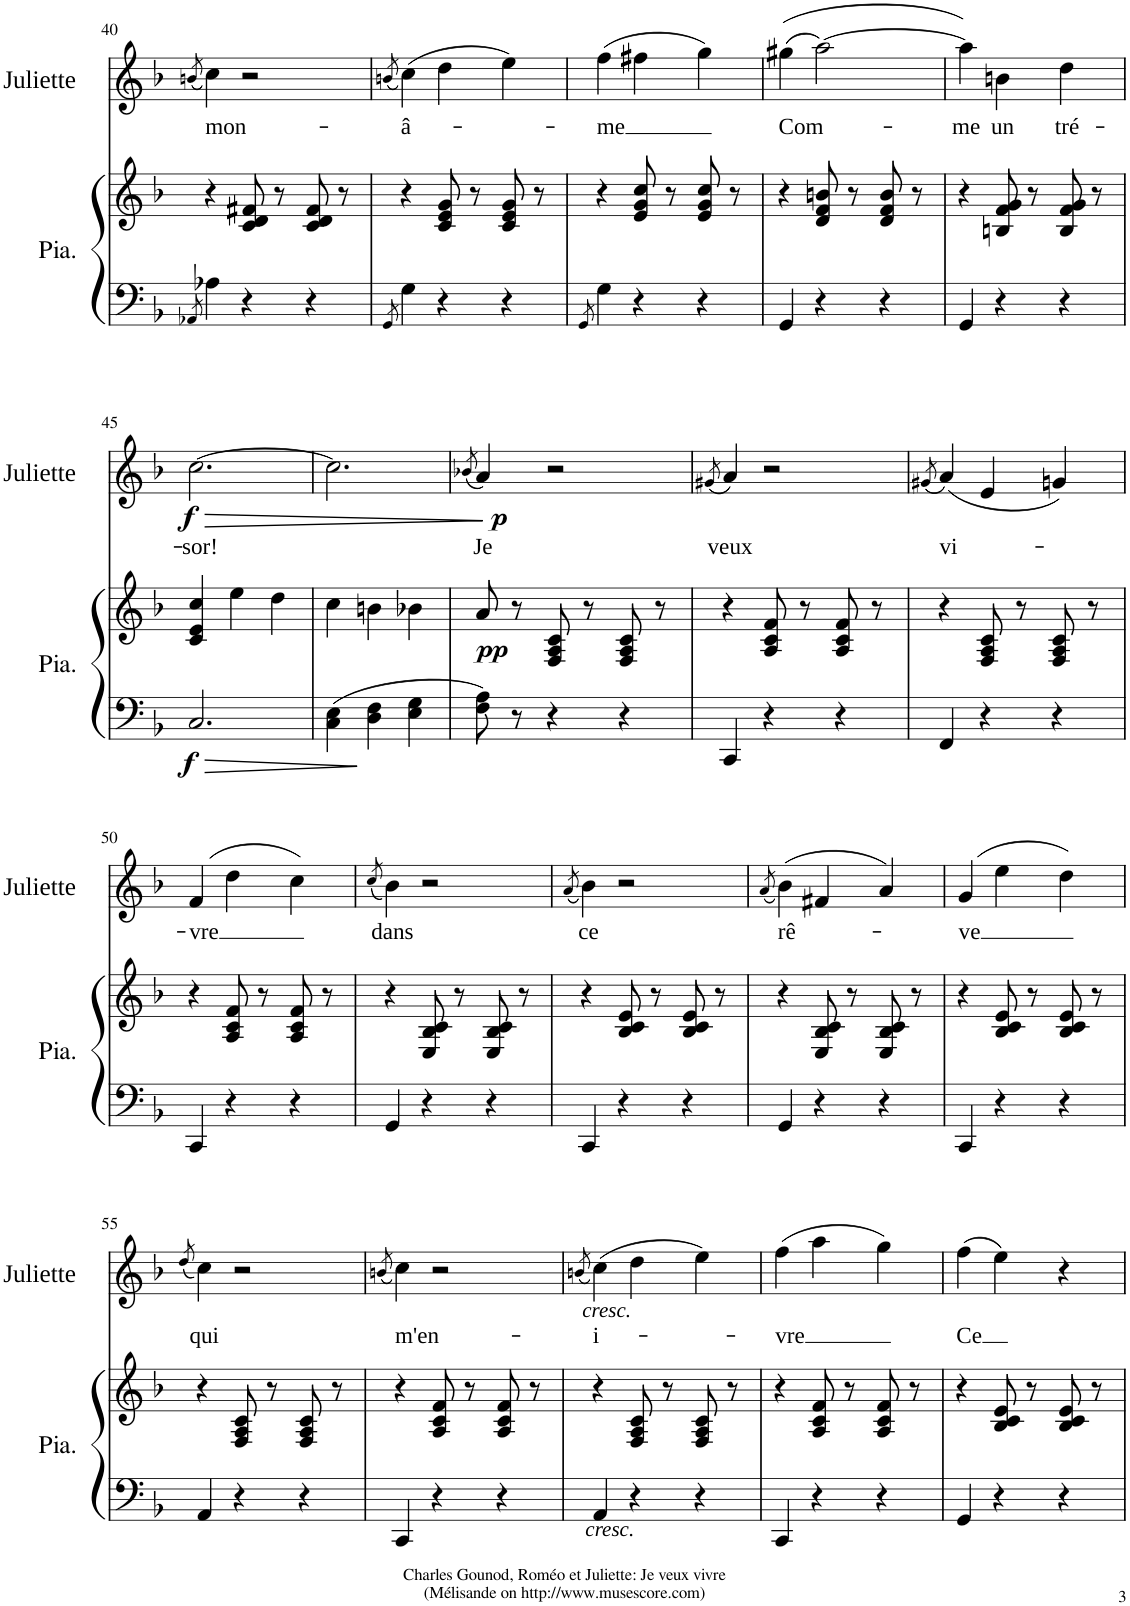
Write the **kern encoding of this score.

**kern	**kern	**dynam	**kern	**text	**dynam
*part2	*part2	*part2	*part1	*part1	*part1
*staff3	*staff2	*staff2/3	*staff1	*staff1	*staff1
*I"Piano	*	*	*I"Juliette	*	*
*I'Pia.	*	*	*I'Juliette	*	*
!!LO:PB:g=z
*clefF4	*clefG2	*	*clefG2	*	*
*k[b-]	*k[b-]	*	*k[b-]	*	*
*M3/4	*M3/4	*	*M3/4	*	*
=40	=40	=40	=40	=40	=40
8qAA-X/	.	.	(8qbn/	.	.
!	!	!	!	!LO:LY:b	!
4A-X\	4r	.	4cc\)	mon-	.
4r	8c/ 8d/ 8f#X/	.	2r	.	.
.	8r	.	.	.	.
4r	8c/ 8d/ 8f#/	.	.	.	.
.	8r	.	.	.	.
=41	=41	=41	=41	=41	=41
8qGG/	.	.	(8qbn/	.	.
!	!	!	!	!LO:LY:b	!
4G\	4r	.	(4cc\)	â-	.
4r	8c/ 8e/ 8g/	.	4dd\	.	.
.	8r	.	.	.	.
4r	8c/ 8e/ 8g/	.	4ee\)	.	.
.	8r	.	.	.	.
=42	=42	=42	=42	=42	=42
8qGG/	.	.	.	.	.
!	!	!	!	!LO:LY:b	!
4G\	4r	.	(4ff\	-me	.
4r	8e/ 8g/ 8cc/	.	4ff#X\	.	.
.	8r	.	.	.	.
4r	8e/ 8g/ 8cc/	.	4gg\)	.	.
.	8r	.	.	.	.
=43	=43	=43	=43	=43	=43
!	!	!	!	!LO:LY:b	!
4GG/	4r	.	((4gg#X\	Com-	.
4r	8d/ 8f/ 8bn/	.	[2aa\)	.	.
.	8r	.	.	.	.
4r	8d/ 8f/ 8b/	.	.	.	.
.	8r	.	.	.	.
=44	=44	=44	=44	=44	=44
!	!	!	!	!LO:LY:b	!
4GG/	4r	.	4aa\])	-me	.
!	!	!	!	!LO:LY:b	!
4r	8Bn/ 8f/ 8g/	.	4bn\	un	.
.	8r	.	.	.	.
!	!	!	!	!LO:LY:b	!
4r	8B/ 8f/ 8g/	.	4dd\	tré-	.
.	8r	.	.	.	.
!!LO:LB:g=z
=45	=45	=45	=45	=45	=45
!	!	!LO:DY:b=2	!	!LO:LY:b	!LO:HP:b
!	!	!	!	!	!LO:DY:n=1:b
2.C/	4c/ 4e/ 4cc/	f	[2.cc\	-sor!	> f
.	4ee\	.	.	.	.
.	4dd\	.	.	.	.
=46	=46	=46	=46	=46	=46
4C\ 4E\	4cc\	.	2.cc\]	.	.
4D\ 4F\	4bn\	.	.	.	.
4E\ 4G\	4b-X\	.	.	.	.
.	.	.	.	.	]
=47	=47	=47	=47	=47	=47
.	.	.	(8qb-X/	.	.
!	!	!LO:DY:b	!	!LO:LY:b	!LO:DY:b
8F\ 8A\	8a/	pp	4a/)	Je	p
8r	8r	.	.	.	.
4r	8F/ 8A/ 8c/	.	2r	.	.
.	8r	.	.	.	.
4r	8F/ 8A/ 8c/	.	.	.	.
.	8r	.	.	.	.
=48	=48	=48	=48	=48	=48
.	.	.	(8qg#X/	.	.
!	!	!	!	!LO:LY:b	!
4CC/	4r	.	4a/)	veux	.
4r	8A/ 8c/ 8f/	.	2r	.	.
.	8r	.	.	.	.
4r	8A/ 8c/ 8f/	.	.	.	.
.	8r	.	.	.	.
=49	=49	=49	=49	=49	=49
.	.	.	(8qg#X/	.	.
!	!	!	!	!LO:LY:b	!
4FF/	4r	.	(4a/)	vi-	.
4r	8F/ 8A/ 8c/	.	4e/	.	.
.	8r	.	.	.	.
4r	8F/ 8A/ 8c/	.	4gn/)	.	.
.	8r	.	.	.	.
!!LO:LB:g=z
=50	=50	=50	=50	=50	=50
!	!	!	!	!LO:LY:b	!
4CC/	4r	.	(4f/	-vre	.
4r	8A/ 8c/ 8f/	.	4dd\	.	.
.	8r	.	.	.	.
4r	8A/ 8c/ 8f/	.	4cc\)	.	.
.	8r	.	.	.	.
=51	=51	=51	=51	=51	=51
.	.	.	(8qcc/	.	.
!	!	!	!	!LO:LY:b	!
4GG/	4r	.	4b-\)	dans	.
4r	8E/ 8B-/ 8c/	.	2r	.	.
.	8r	.	.	.	.
4r	8E/ 8B-/ 8c/	.	.	.	.
.	8r	.	.	.	.
=52	=52	=52	=52	=52	=52
.	.	.	(8qa/	.	.
!	!	!	!	!LO:LY:b	!
4CC/	4r	.	4b-\)	ce	.
4r	8B-/ 8c/ 8e/	.	2r	.	.
.	8r	.	.	.	.
4r	8B-/ 8c/ 8e/	.	.	.	.
.	8r	.	.	.	.
=53	=53	=53	=53	=53	=53
.	.	.	(8qa/	.	.
!	!	!	!	!LO:LY:b	!
4GG/	4r	.	(4b-\)	rê-	.
4r	8E/ 8B-/ 8c/	.	4f#X/	.	.
.	8r	.	.	.	.
4r	8E/ 8B-/ 8c/	.	4a/)	.	.
.	8r	.	.	.	.
=54	=54	=54	=54	=54	=54
!	!	!	!	!LO:LY:b	!
4CC/	4r	.	(4g/	-ve	.
4r	8B-/ 8c/ 8e/	.	4ee\	.	.
.	8r	.	.	.	.
4r	8B-/ 8c/ 8e/	.	4dd\)	.	.
.	8r	.	.	.	.
!!LO:LB:g=z
=55	=55	=55	=55	=55	=55
.	.	.	(8qdd/	.	.
!	!	!	!	!LO:LY:b	!
4AA/	4r	.	4cc\)	qui	.
4r	8F/ 8A/ 8c/	.	2r	.	.
.	8r	.	.	.	.
4r	8F/ 8A/ 8c/	.	.	.	.
.	8r	.	.	.	.
=56	=56	=56	=56	=56	=56
.	.	.	(8qbn/	.	.
!	!	!	!	!LO:LY:b	!
4CC/	4r	.	4cc\)	m'en-	.
4r	8A/ 8c/ 8f/	.	2r	.	.
.	8r	.	.	.	.
4r	8A/ 8c/ 8f/	.	.	.	.
.	8r	.	.	.	.
=57	=57	=57	=57	=57	=57
.	.	.	(8qbn/	.	.
!	!	!LO:DY:b=2	!	!LO:LY:b	!LO:DY:b
4AA/	4r	other-dynamics	(4cc\)	-i-	other-dynamics
4r	8F/ 8A/ 8c/	.	4dd\	.	.
.	8r	.	.	.	.
4r	8F/ 8A/ 8c/	.	4ee\)	.	.
.	8r	.	.	.	.
=58	=58	=58	=58	=58	=58
!	!	!	!	!LO:LY:b	!
4CC/	4r	.	(4ff\	-vre	.
4r	8A/ 8c/ 8f/	.	4aa\	.	.
.	8r	.	.	.	.
4r	8A/ 8c/ 8f/	.	4gg\)	.	.
.	8r	.	.	.	.
=59	=59	=59	=59	=59	=59
!	!	!	!	!LO:LY:b	!
4GG/	4r	.	(4ff\	Ce	.
4r	8B-/ 8c/ 8e/	.	4ee\)	.	.
.	8r	.	.	.	.
4r	8B-/ 8c/ 8e/	.	4r	.	.
.	8r	.	.	.	.
=	=	=	=	=	=
*-	*-	*-	*-	*-	*-
